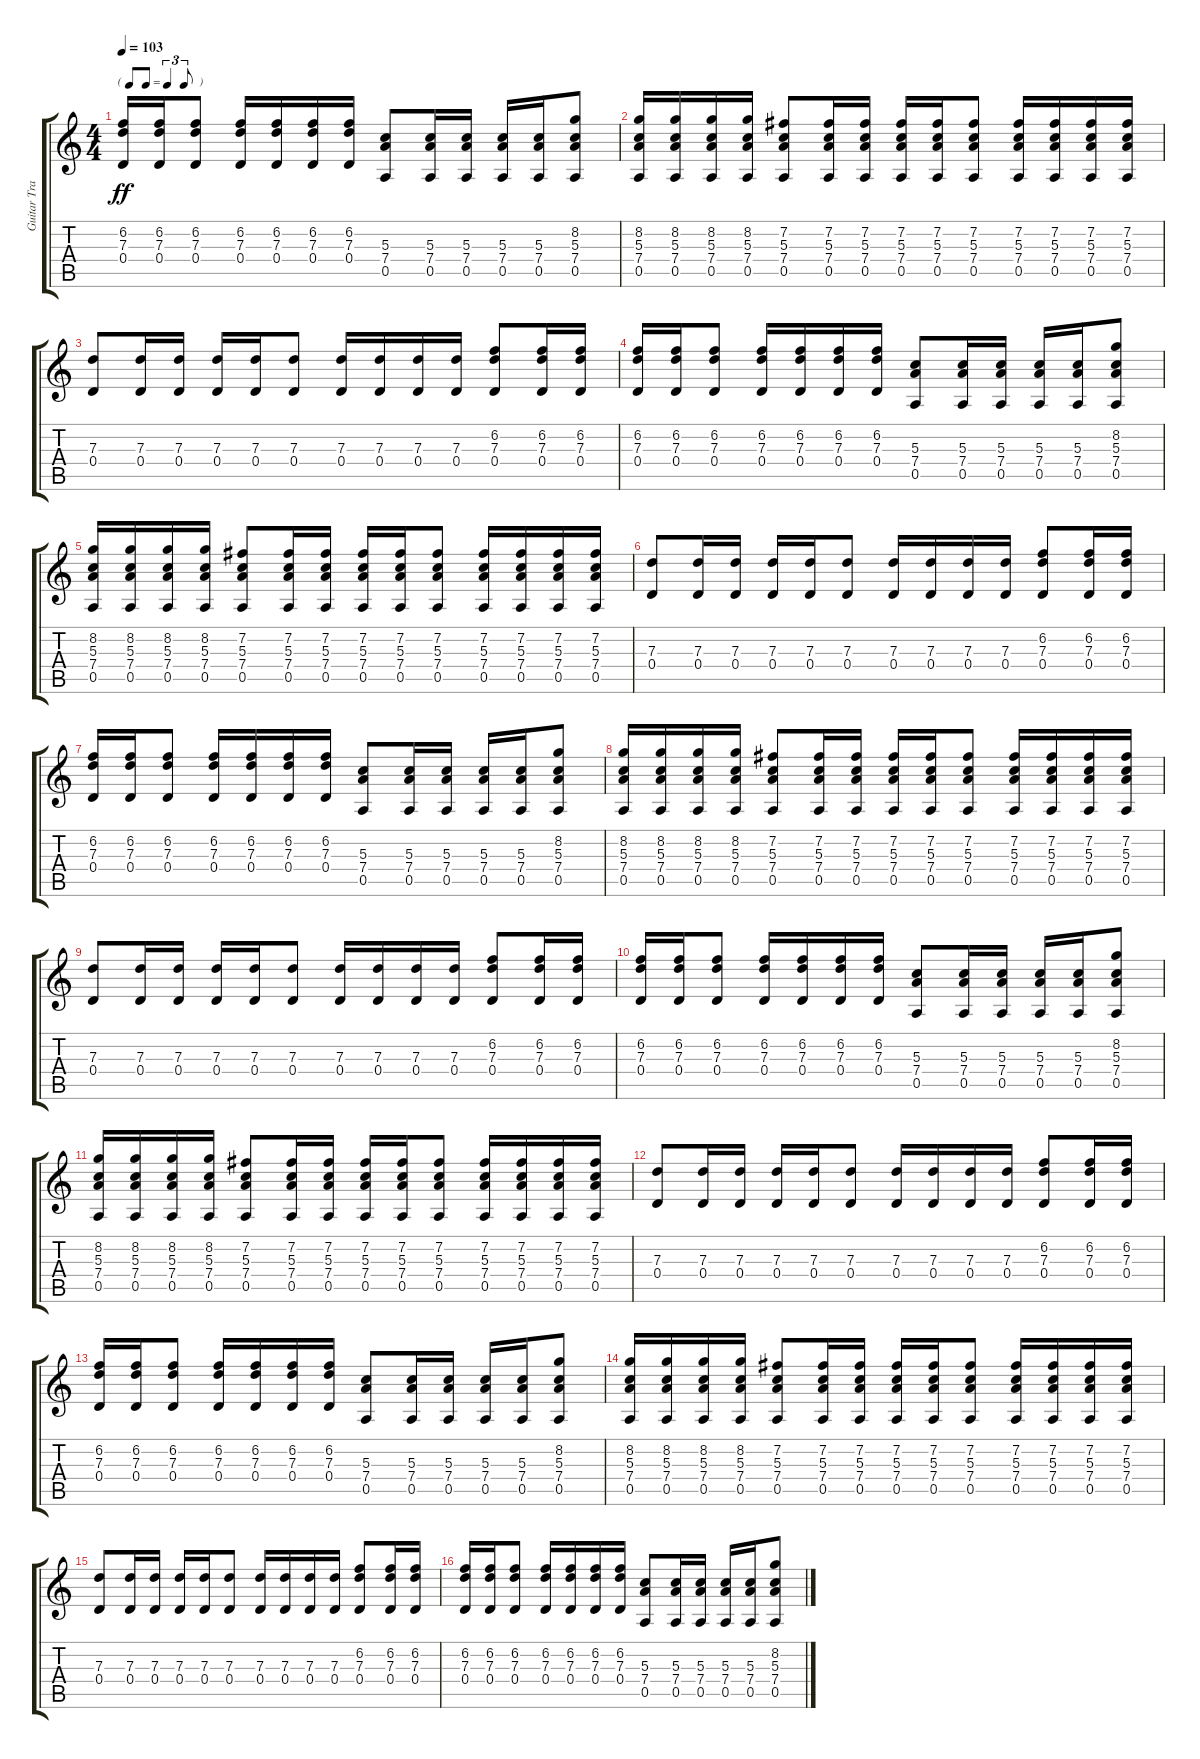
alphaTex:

\track ("Guitar Track 1" "Guitar Tra") {instrument overdrivenguitar}
\staff {score tabs}
\tuning (E4 B3 G3 D3 A2 E2) {hide}
\ts (4 4)
\tf triplet8th
\tempo 103
\clef g2
\ks c
(6.2 7.3 0.4).16{dy ff} (6.2 7.3 0.4).16 (6.2 7.3 0.4).8 (6.2 7.3 0.4).16 (6.2 7.3 0.4).16 (6.2 7.3 0.4).16 (6.2 7.3 0.4).16 (5.3 7.4 0.5).8 (5.3 7.4 0.5).16 (5.3 7.4 0.5).16 (5.3 7.4 0.5).16 (5.3 7.4 0.5).16 (8.2 5.3 7.4 0.5).8 |
(8.2 5.3 7.4 0.5).16 (8.2 5.3 7.4 0.5).16 (8.2 5.3 7.4 0.5).16 (8.2 5.3 7.4 0.5).16 (7.2 5.3 7.4 0.5).8 (7.2 5.3 7.4 0.5).16 (7.2 5.3 7.4 0.5).16 (7.2 5.3 7.4 0.5).16 (7.2 5.3 7.4 0.5).16 (7.2 5.3 7.4 0.5).8 (7.2 5.3 7.4 0.5).16 (7.2 5.3 7.4 0.5).16 (7.2 5.3 7.4 0.5).16 (7.2 5.3 7.4 0.5).16 |
(7.3 0.4).8 (7.3 0.4).16 (7.3 0.4).16 (7.3 0.4).16 (7.3 0.4).16 (7.3 0.4).8 (7.3 0.4).16 (7.3 0.4).16 (7.3 0.4).16 (7.3 0.4).16 (6.2 7.3 0.4).8 (6.2 7.3 0.4).16 (6.2 7.3 0.4).16 |
(6.2 7.3 0.4).16 (6.2 7.3 0.4).16 (6.2 7.3 0.4).8 (6.2 7.3 0.4).16 (6.2 7.3 0.4).16 (6.2 7.3 0.4).16 (6.2 7.3 0.4).16 (5.3 7.4 0.5).8 (5.3 7.4 0.5).16 (5.3 7.4 0.5).16 (5.3 7.4 0.5).16 (5.3 7.4 0.5).16 (8.2 5.3 7.4 0.5).8 |
(8.2 5.3 7.4 0.5).16 (8.2 5.3 7.4 0.5).16 (8.2 5.3 7.4 0.5).16 (8.2 5.3 7.4 0.5).16 (7.2 5.3 7.4 0.5).8 (7.2 5.3 7.4 0.5).16 (7.2 5.3 7.4 0.5).16 (7.2 5.3 7.4 0.5).16 (7.2 5.3 7.4 0.5).16 (7.2 5.3 7.4 0.5).8 (7.2 5.3 7.4 0.5).16 (7.2 5.3 7.4 0.5).16 (7.2 5.3 7.4 0.5).16 (7.2 5.3 7.4 0.5).16 |
(7.3 0.4).8 (7.3 0.4).16 (7.3 0.4).16 (7.3 0.4).16 (7.3 0.4).16 (7.3 0.4).8 (7.3 0.4).16 (7.3 0.4).16 (7.3 0.4).16 (7.3 0.4).16 (6.2 7.3 0.4).8 (6.2 7.3 0.4).16 (6.2 7.3 0.4).16 |
(6.2 7.3 0.4).16 (6.2 7.3 0.4).16 (6.2 7.3 0.4).8 (6.2 7.3 0.4).16 (6.2 7.3 0.4).16 (6.2 7.3 0.4).16 (6.2 7.3 0.4).16 (5.3 7.4 0.5).8 (5.3 7.4 0.5).16 (5.3 7.4 0.5).16 (5.3 7.4 0.5).16 (5.3 7.4 0.5).16 (8.2 5.3 7.4 0.5).8 |
(8.2 5.3 7.4 0.5).16 (8.2 5.3 7.4 0.5).16 (8.2 5.3 7.4 0.5).16 (8.2 5.3 7.4 0.5).16 (7.2 5.3 7.4 0.5).8 (7.2 5.3 7.4 0.5).16 (7.2 5.3 7.4 0.5).16 (7.2 5.3 7.4 0.5).16 (7.2 5.3 7.4 0.5).16 (7.2 5.3 7.4 0.5).8 (7.2 5.3 7.4 0.5).16 (7.2 5.3 7.4 0.5).16 (7.2 5.3 7.4 0.5).16 (7.2 5.3 7.4 0.5).16 |
(7.3 0.4).8 (7.3 0.4).16 (7.3 0.4).16 (7.3 0.4).16 (7.3 0.4).16 (7.3 0.4).8 (7.3 0.4).16 (7.3 0.4).16 (7.3 0.4).16 (7.3 0.4).16 (6.2 7.3 0.4).8 (6.2 7.3 0.4).16 (6.2 7.3 0.4).16 |
(6.2 7.3 0.4).16 (6.2 7.3 0.4).16 (6.2 7.3 0.4).8 (6.2 7.3 0.4).16 (6.2 7.3 0.4).16 (6.2 7.3 0.4).16 (6.2 7.3 0.4).16 (5.3 7.4 0.5).8 (5.3 7.4 0.5).16 (5.3 7.4 0.5).16 (5.3 7.4 0.5).16 (5.3 7.4 0.5).16 (8.2 5.3 7.4 0.5).8 |
(8.2 5.3 7.4 0.5).16 (8.2 5.3 7.4 0.5).16 (8.2 5.3 7.4 0.5).16 (8.2 5.3 7.4 0.5).16 (7.2 5.3 7.4 0.5).8 (7.2 5.3 7.4 0.5).16 (7.2 5.3 7.4 0.5).16 (7.2 5.3 7.4 0.5).16 (7.2 5.3 7.4 0.5).16 (7.2 5.3 7.4 0.5).8 (7.2 5.3 7.4 0.5).16 (7.2 5.3 7.4 0.5).16 (7.2 5.3 7.4 0.5).16 (7.2 5.3 7.4 0.5).16 |
(7.3 0.4).8 (7.3 0.4).16 (7.3 0.4).16 (7.3 0.4).16 (7.3 0.4).16 (7.3 0.4).8 (7.3 0.4).16 (7.3 0.4).16 (7.3 0.4).16 (7.3 0.4).16 (6.2 7.3 0.4).8 (6.2 7.3 0.4).16 (6.2 7.3 0.4).16 |
(6.2 7.3 0.4).16 (6.2 7.3 0.4).16 (6.2 7.3 0.4).8 (6.2 7.3 0.4).16 (6.2 7.3 0.4).16 (6.2 7.3 0.4).16 (6.2 7.3 0.4).16 (5.3 7.4 0.5).8 (5.3 7.4 0.5).16 (5.3 7.4 0.5).16 (5.3 7.4 0.5).16 (5.3 7.4 0.5).16 (8.2 5.3 7.4 0.5).8 |
(8.2 5.3 7.4 0.5).16 (8.2 5.3 7.4 0.5).16 (8.2 5.3 7.4 0.5).16 (8.2 5.3 7.4 0.5).16 (7.2 5.3 7.4 0.5).8 (7.2 5.3 7.4 0.5).16 (7.2 5.3 7.4 0.5).16 (7.2 5.3 7.4 0.5).16 (7.2 5.3 7.4 0.5).16 (7.2 5.3 7.4 0.5).8 (7.2 5.3 7.4 0.5).16 (7.2 5.3 7.4 0.5).16 (7.2 5.3 7.4 0.5).16 (7.2 5.3 7.4 0.5).16 |
(7.3 0.4).8 (7.3 0.4).16 (7.3 0.4).16 (7.3 0.4).16 (7.3 0.4).16 (7.3 0.4).8 (7.3 0.4).16 (7.3 0.4).16 (7.3 0.4).16 (7.3 0.4).16 (6.2 7.3 0.4).8 (6.2 7.3 0.4).16 (6.2 7.3 0.4).16 |
(6.2 7.3 0.4).16 (6.2 7.3 0.4).16 (6.2 7.3 0.4).8 (6.2 7.3 0.4).16 (6.2 7.3 0.4).16 (6.2 7.3 0.4).16 (6.2 7.3 0.4).16 (5.3 7.4 0.5).8 (5.3 7.4 0.5).16 (5.3 7.4 0.5).16 (5.3 7.4 0.5).16 (5.3 7.4 0.5).16 (8.2 5.3 7.4 0.5).8
